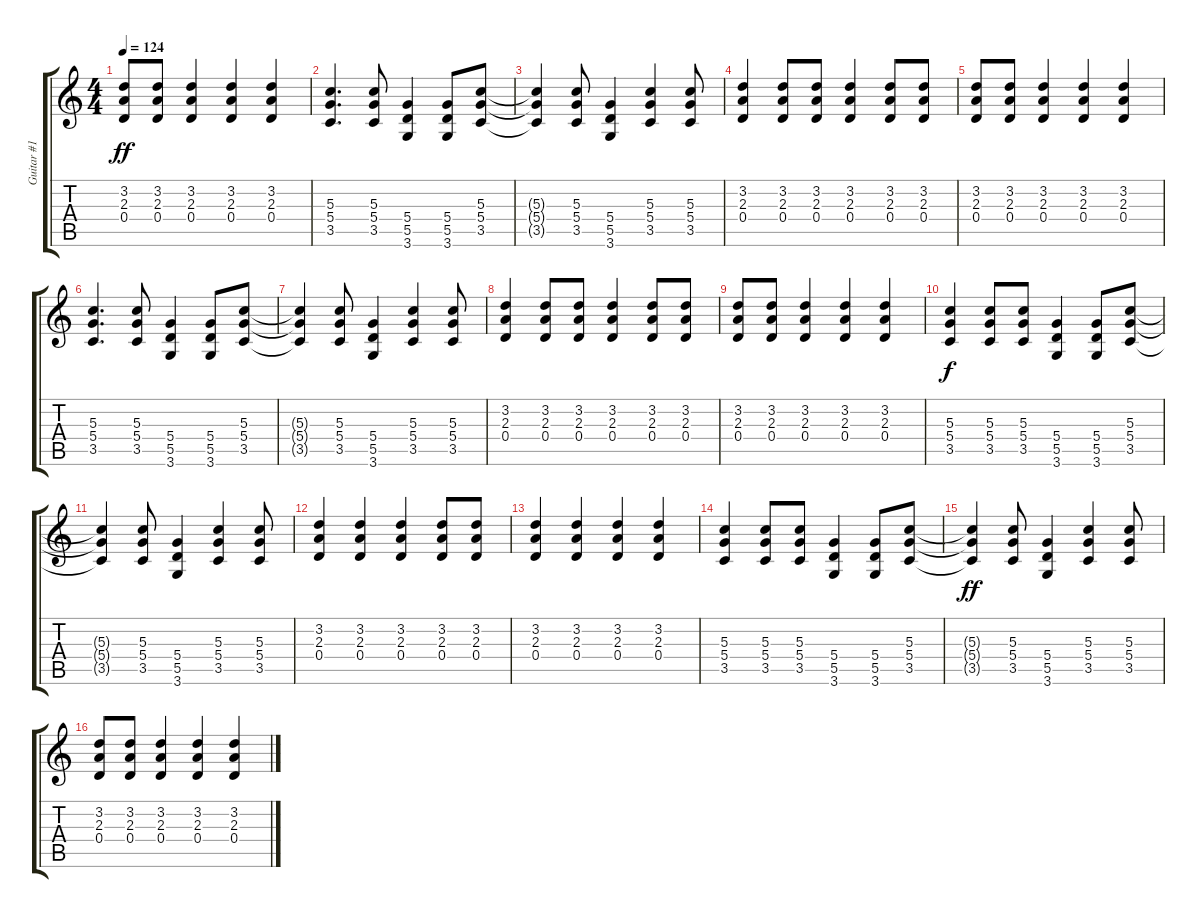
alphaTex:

\track ("Guitar #1" "Guitar #1") {instrument overdrivenguitar}
\staff {score tabs}
\tuning (E4 B3 G3 D3 A2 E2) {hide}
\ts (4 4)
\tempo 124
\clef g2
\ks c
(3.2 2.3 0.4).8{dy ff} (3.2 2.3 0.4).8 (3.2 2.3 0.4).4 (3.2 2.3 0.4).4 (3.2 2.3 0.4).4 |
(5.3 5.4 3.5).4{d} (5.3 5.4 3.5).8 (5.4 5.5 3.6).4 (5.4 5.5 3.6).8 (5.3 5.4 3.5).8 |
(5.3{t} 5.4{t} 3.5{t}).4 (5.3 5.4 3.5).8 (5.4 5.5 3.6).4 (5.3 5.4 3.5).4 (5.3 5.4 3.5).8 |
(3.2 2.3 0.4).4 (3.2 2.3 0.4).8 (3.2 2.3 0.4).8 (3.2 2.3 0.4).4 (3.2 2.3 0.4).8 (3.2 2.3 0.4).8 |
(3.2 2.3 0.4).8 (3.2 2.3 0.4).8 (3.2 2.3 0.4).4 (3.2 2.3 0.4).4 (3.2 2.3 0.4).4 |
(5.3 5.4 3.5).4{d} (5.3 5.4 3.5).8 (5.4 5.5 3.6).4 (5.4 5.5 3.6).8 (5.3 5.4 3.5).8 |
(5.3{t} 5.4{t} 3.5{t}).4 (5.3 5.4 3.5).8 (5.4 5.5 3.6).4 (5.3 5.4 3.5).4 (5.3 5.4 3.5).8 |
(3.2 2.3 0.4).4 (3.2 2.3 0.4).8 (3.2 2.3 0.4).8 (3.2 2.3 0.4).4 (3.2 2.3 0.4).8 (3.2 2.3 0.4).8 |
(3.2 2.3 0.4).8 (3.2 2.3 0.4).8 (3.2 2.3 0.4).4 (3.2 2.3 0.4).4 (3.2 2.3 0.4).4 |
(5.3 5.4 3.5).4{dy f} (5.3 5.4 3.5).8 (5.3 5.4 3.5).8 (5.4 5.5 3.6).4 (5.4 5.5 3.6).8 (5.3 5.4 3.5).8 |
(5.3{t} 5.4{t} 3.5{t}).4 (5.3 5.4 3.5).8 (5.4 5.5 3.6).4 (5.3 5.4 3.5).4 (5.3 5.4 3.5).8 |
(3.2 2.3 0.4).4 (3.2 2.3 0.4).4 (3.2 2.3 0.4).4 (3.2 2.3 0.4).8 (3.2 2.3 0.4).8 |
(3.2 2.3 0.4).4 (3.2 2.3 0.4).4 (3.2 2.3 0.4).4 (3.2 2.3 0.4).4 |
(5.3 5.4 3.5).4 (5.3 5.4 3.5).8 (5.3 5.4 3.5).8 (5.4 5.5 3.6).4 (5.4 5.5 3.6).8 (5.3 5.4 3.5).8 |
(5.3{t} 5.4{t} 3.5{t}).4{dy ff} (5.3 5.4 3.5).8 (5.4 5.5 3.6).4 (5.3 5.4 3.5).4 (5.3 5.4 3.5).8 |
(3.2 2.3 0.4).8 (3.2 2.3 0.4).8 (3.2 2.3 0.4).4 (3.2 2.3 0.4).4 (3.2 2.3 0.4).4
